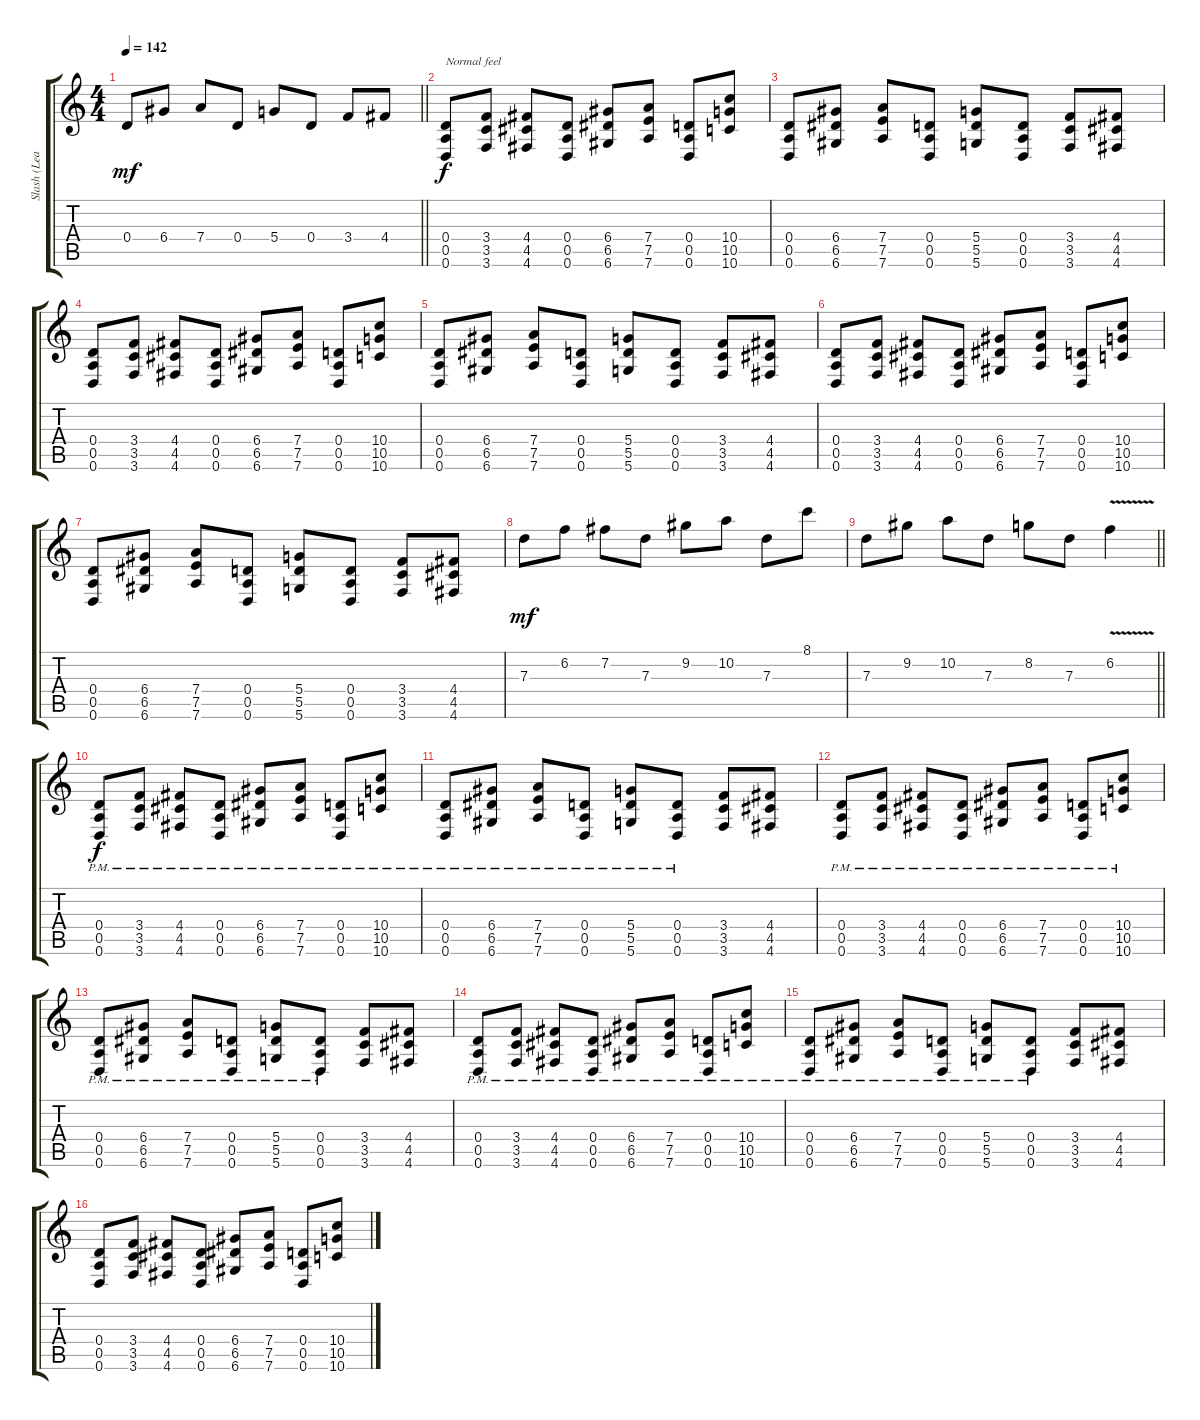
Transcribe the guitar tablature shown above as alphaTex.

\track ("Slash (Lead Guitar)" "Slash (Lea") {instrument overdrivenguitar}
\staff {score tabs}
\tuning (E4 B3 G3 D3 A2 D2) {hide}
\ts (4 4)
\tempo 142
\clef g2
\barLineRight lightlight
\ks c
0.4.8{dy mf} 6.4.8 7.4.8 0.4.8 5.4.8 0.4.8 3.4.8 4.4.8 |
(0.4 0.5 0.6).8{txt "Normal feel" dy f} (3.4 3.5 3.6).8 (4.4 4.5 4.6).8 (0.4 0.5 0.6).8 (6.4 6.5 6.6).8 (7.4 7.5 7.6).8 (0.4 0.5 0.6).8 (10.4 10.5 10.6).8 |
(0.4 0.5 0.6).8 (6.4 6.5 6.6).8 (7.4 7.5 7.6).8 (0.4 0.5 0.6).8 (5.4 5.5 5.6).8 (0.4 0.5 0.6).8 (3.4 3.5 3.6).8 (4.4 4.5 4.6).8 |
(0.4 0.5 0.6).8 (3.4 3.5 3.6).8 (4.4 4.5 4.6).8 (0.4 0.5 0.6).8 (6.4 6.5 6.6).8 (7.4 7.5 7.6).8 (0.4 0.5 0.6).8 (10.4 10.5 10.6).8 |
(0.4 0.5 0.6).8 (6.4 6.5 6.6).8 (7.4 7.5 7.6).8 (0.4 0.5 0.6).8 (5.4 5.5 5.6).8 (0.4 0.5 0.6).8 (3.4 3.5 3.6).8 (4.4 4.5 4.6).8 |
(0.4 0.5 0.6).8 (3.4 3.5 3.6).8 (4.4 4.5 4.6).8 (0.4 0.5 0.6).8 (6.4 6.5 6.6).8 (7.4 7.5 7.6).8 (0.4 0.5 0.6).8 (10.4 10.5 10.6).8 |
(0.4 0.5 0.6).8 (6.4 6.5 6.6).8 (7.4 7.5 7.6).8 (0.4 0.5 0.6).8 (5.4 5.5 5.6).8 (0.4 0.5 0.6).8 (3.4 3.5 3.6).8 (4.4 4.5 4.6).8 |
7.3.8{dy mf} 6.2.8 7.2.8 7.3.8 9.2.8 10.2.8 7.3.8 8.1.8 |
\barLineRight lightlight
7.3.8 9.2.8 10.2.8 7.3.8 8.2.8 7.3.8 6.2{v}.4 |
(0.4{pm} 0.5{pm} 0.6{pm}).8{dy f} (3.4{pm} 3.5{pm} 3.6{pm}).8 (4.4{pm} 4.5{pm} 4.6{pm}).8 (0.4{pm} 0.5{pm} 0.6{pm}).8 (6.4{pm} 6.5{pm} 6.6{pm}).8 (7.4{pm} 7.5{pm} 7.6{pm}).8 (0.4{pm} 0.5{pm} 0.6{pm}).8 (10.4{pm} 10.5{pm} 10.6{pm}).8 |
(0.4{pm} 0.5{pm} 0.6{pm}).8 (6.4{pm} 6.5{pm} 6.6{pm}).8 (7.4{pm} 7.5{pm} 7.6{pm}).8 (0.4{pm} 0.5{pm} 0.6{pm}).8 (5.4{pm} 5.5{pm} 5.6{pm}).8 (0.4{pm} 0.5{pm} 0.6{pm}).8 (3.4 3.5 3.6).8 (4.4 4.5 4.6).8 |
(0.4{pm} 0.5{pm} 0.6{pm}).8 (3.4{pm} 3.5{pm} 3.6{pm}).8 (4.4{pm} 4.5{pm} 4.6{pm}).8 (0.4{pm} 0.5{pm} 0.6{pm}).8 (6.4{pm} 6.5{pm} 6.6{pm}).8 (7.4{pm} 7.5{pm} 7.6{pm}).8 (0.4{pm} 0.5{pm} 0.6{pm}).8 (10.4{pm} 10.5{pm} 10.6{pm}).8 |
(0.4{pm} 0.5{pm} 0.6{pm}).8 (6.4{pm} 6.5{pm} 6.6{pm}).8 (7.4{pm} 7.5{pm} 7.6{pm}).8 (0.4{pm} 0.5{pm} 0.6{pm}).8 (5.4{pm} 5.5{pm} 5.6{pm}).8 (0.4{pm} 0.5{pm} 0.6{pm}).8 (3.4 3.5 3.6).8 (4.4 4.5 4.6).8 |
(0.4{pm} 0.5{pm} 0.6{pm}).8 (3.4{pm} 3.5{pm} 3.6{pm}).8 (4.4{pm} 4.5{pm} 4.6{pm}).8 (0.4{pm} 0.5{pm} 0.6{pm}).8 (6.4{pm} 6.5{pm} 6.6{pm}).8 (7.4{pm} 7.5{pm} 7.6{pm}).8 (0.4{pm} 0.5{pm} 0.6{pm}).8 (10.4{pm} 10.5{pm} 10.6{pm}).8 |
(0.4{pm} 0.5{pm} 0.6{pm}).8 (6.4{pm} 6.5{pm} 6.6{pm}).8 (7.4{pm} 7.5{pm} 7.6{pm}).8 (0.4{pm} 0.5{pm} 0.6{pm}).8 (5.4{pm} 5.5{pm} 5.6{pm}).8 (0.4{pm} 0.5{pm} 0.6{pm}).8 (3.4 3.5 3.6).8 (4.4 4.5 4.6).8 |
(0.4 0.5 0.6).8 (3.4 3.5 3.6).8 (4.4 4.5 4.6).8 (0.4 0.5 0.6).8 (6.4 6.5 6.6).8 (7.4 7.5 7.6).8 (0.4 0.5 0.6).8 (10.4 10.5 10.6).8
